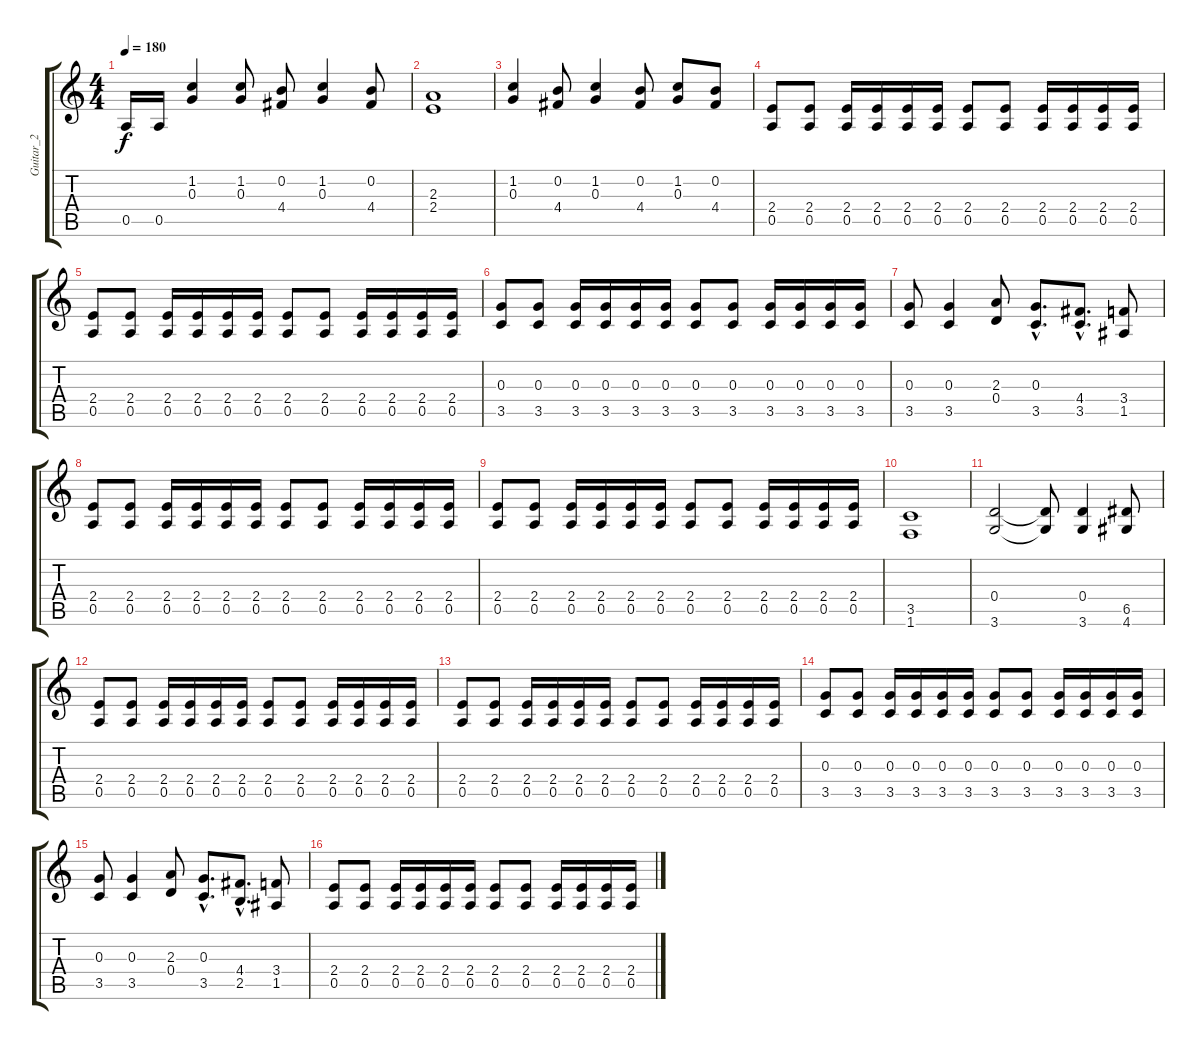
\track ("Guitar_2" "Guitar_2") {instrument distortionguitar}
\staff {score tabs}
\tuning (E4 B3 G3 D3 A2 E2) {hide}
\ts (4 4)
\tempo 180
\clef g2
\ks c
0.5.16{dy f} 0.5.16 (1.2 0.3).4 (1.2 0.3).8 (0.2 4.4).8 (1.2 0.3).4 (0.2 4.4).8 |
(2.3 2.4).1 |
(1.2 0.3).4 (0.2 4.4).8 (1.2 0.3).4 (0.2 4.4).8 (1.2 0.3).8 (0.2 4.4).8 |
(2.4 0.5).8 (2.4 0.5).8 (2.4 0.5).16 (2.4 0.5).16 (2.4 0.5).16 (2.4 0.5).16 (2.4 0.5).8 (2.4 0.5).8 (2.4 0.5).16 (2.4 0.5).16 (2.4 0.5).16 (2.4 0.5).16 |
(2.4 0.5).8 (2.4 0.5).8 (2.4 0.5).16 (2.4 0.5).16 (2.4 0.5).16 (2.4 0.5).16 (2.4 0.5).8 (2.4 0.5).8 (2.4 0.5).16 (2.4 0.5).16 (2.4 0.5).16 (2.4 0.5).16 |
(0.3 3.5).8 (0.3 3.5).8 (0.3 3.5).16 (0.3 3.5).16 (0.3 3.5).16 (0.3 3.5).16 (0.3 3.5).8 (0.3 3.5).8 (0.3 3.5).16 (0.3 3.5).16 (0.3 3.5).16 (0.3 3.5).16 |
(0.3 3.5).8 (0.3 3.5).4 (2.3 0.4).8 (0.3{hac} 3.5{hac}).8{d} (4.4{hac} 3.5{hac}).8{d} (3.4 1.5).8 |
(2.4 0.5).8 (2.4 0.5).8 (2.4 0.5).16 (2.4 0.5).16 (2.4 0.5).16 (2.4 0.5).16 (2.4 0.5).8 (2.4 0.5).8 (2.4 0.5).16 (2.4 0.5).16 (2.4 0.5).16 (2.4 0.5).16 |
(2.4 0.5).8 (2.4 0.5).8 (2.4 0.5).16 (2.4 0.5).16 (2.4 0.5).16 (2.4 0.5).16 (2.4 0.5).8 (2.4 0.5).8 (2.4 0.5).16 (2.4 0.5).16 (2.4 0.5).16 (2.4 0.5).16 |
(3.5 1.6).1 |
(0.4 3.6).2 (0.4{t} 3.6{t}).8 (0.4 3.6).4 (6.5 4.6).8 |
(2.4 0.5).8 (2.4 0.5).8 (2.4 0.5).16 (2.4 0.5).16 (2.4 0.5).16 (2.4 0.5).16 (2.4 0.5).8 (2.4 0.5).8 (2.4 0.5).16 (2.4 0.5).16 (2.4 0.5).16 (2.4 0.5).16 |
(2.4 0.5).8 (2.4 0.5).8 (2.4 0.5).16 (2.4 0.5).16 (2.4 0.5).16 (2.4 0.5).16 (2.4 0.5).8 (2.4 0.5).8 (2.4 0.5).16 (2.4 0.5).16 (2.4 0.5).16 (2.4 0.5).16 |
(0.3 3.5).8 (0.3 3.5).8 (0.3 3.5).16 (0.3 3.5).16 (0.3 3.5).16 (0.3 3.5).16 (0.3 3.5).8 (0.3 3.5).8 (0.3 3.5).16 (0.3 3.5).16 (0.3 3.5).16 (0.3 3.5).16 |
(0.3 3.5).8 (0.3 3.5).4 (2.3 0.4).8 (0.3{hac} 3.5{hac}).8{d} (4.4{hac} 2.5{hac}).8{d} (3.4 1.5).8 |
(2.4 0.5).8 (2.4 0.5).8 (2.4 0.5).16 (2.4 0.5).16 (2.4 0.5).16 (2.4 0.5).16 (2.4 0.5).8 (2.4 0.5).8 (2.4 0.5).16 (2.4 0.5).16 (2.4 0.5).16 (2.4 0.5).16
